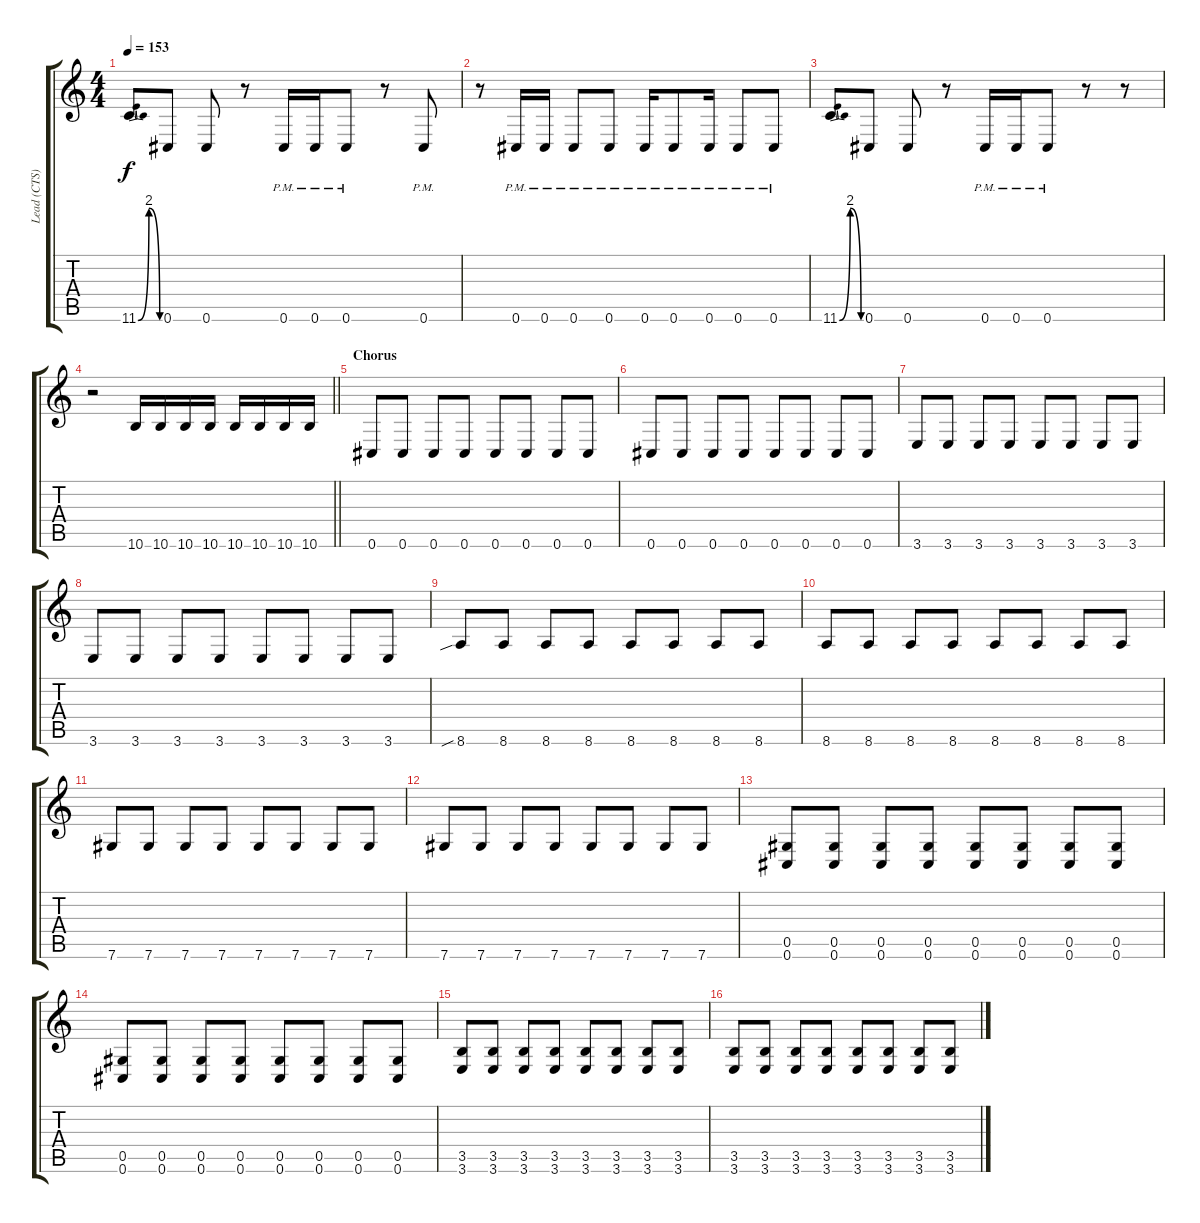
\track ("Lead (CTS) / Rythm (IW)" "Lead (CTS)") {instrument distortionguitar}
\staff {score tabs}
\tuning (Eb4 Bb3 Gb3 Db3 Ab2 Db2) {hide}
\ts (4 4)
\tempo 153
\clef g2
\ks c
11.6{be (bendrelease 0 0 30 8 30 8 60 0)}.8{dy f} 0.6.8 0.6.8 r.8 0.6{pm}.16 0.6{pm}.16 0.6{pm}.8 r.8 0.6{pm}.8 |
r.8 0.6{pm}.16 0.6{pm}.16 0.6{pm}.8 0.6{pm}.8 0.6{pm}.16 0.6{pm}.8 0.6{pm}.16 0.6{pm}.8 0.6{pm}.8 |
11.6{be (bendrelease 0 0 30 8 30 8 60 0)}.8 0.6.8 0.6.8 r.8 0.6{pm}.16 0.6{pm}.16 0.6{pm}.8 r.8 r.8 |
\barLineRight lightlight
r.2 10.6.16 10.6.16 10.6.16 10.6.16 10.6.16 10.6.16 10.6.16 10.6.16 |
\section ("" "Chorus")
0.6.8 0.6.8 0.6.8 0.6.8 0.6.8 0.6.8 0.6.8 0.6.8 |
0.6.8 0.6.8 0.6.8 0.6.8 0.6.8 0.6.8 0.6.8 0.6.8 |
3.6.8 3.6.8 3.6.8 3.6.8 3.6.8 3.6.8 3.6.8 3.6.8 |
3.6.8 3.6.8 3.6.8 3.6.8 3.6.8 3.6.8 3.6.8 3.6.8 |
8.6{sib}.8 8.6.8 8.6.8 8.6.8 8.6.8 8.6.8 8.6.8 8.6.8 |
8.6.8 8.6.8 8.6.8 8.6.8 8.6.8 8.6.8 8.6.8 8.6.8 |
7.6.8 7.6.8 7.6.8 7.6.8 7.6.8 7.6.8 7.6.8 7.6.8 |
7.6.8 7.6.8 7.6.8 7.6.8 7.6.8 7.6.8 7.6.8 7.6.8 |
(0.5 0.6).8 (0.5 0.6).8 (0.5 0.6).8 (0.5 0.6).8 (0.5 0.6).8 (0.5 0.6).8 (0.5 0.6).8 (0.5 0.6).8 |
(0.5 0.6).8 (0.5 0.6).8 (0.5 0.6).8 (0.5 0.6).8 (0.5 0.6).8 (0.5 0.6).8 (0.5 0.6).8 (0.5 0.6).8 |
(3.5 3.6).8 (3.5 3.6).8 (3.5 3.6).8 (3.5 3.6).8 (3.5 3.6).8 (3.5 3.6).8 (3.5 3.6).8 (3.5 3.6).8 |
(3.5 3.6).8 (3.5 3.6).8 (3.5 3.6).8 (3.5 3.6).8 (3.5 3.6).8 (3.5 3.6).8 (3.5 3.6).8 (3.5 3.6).8
